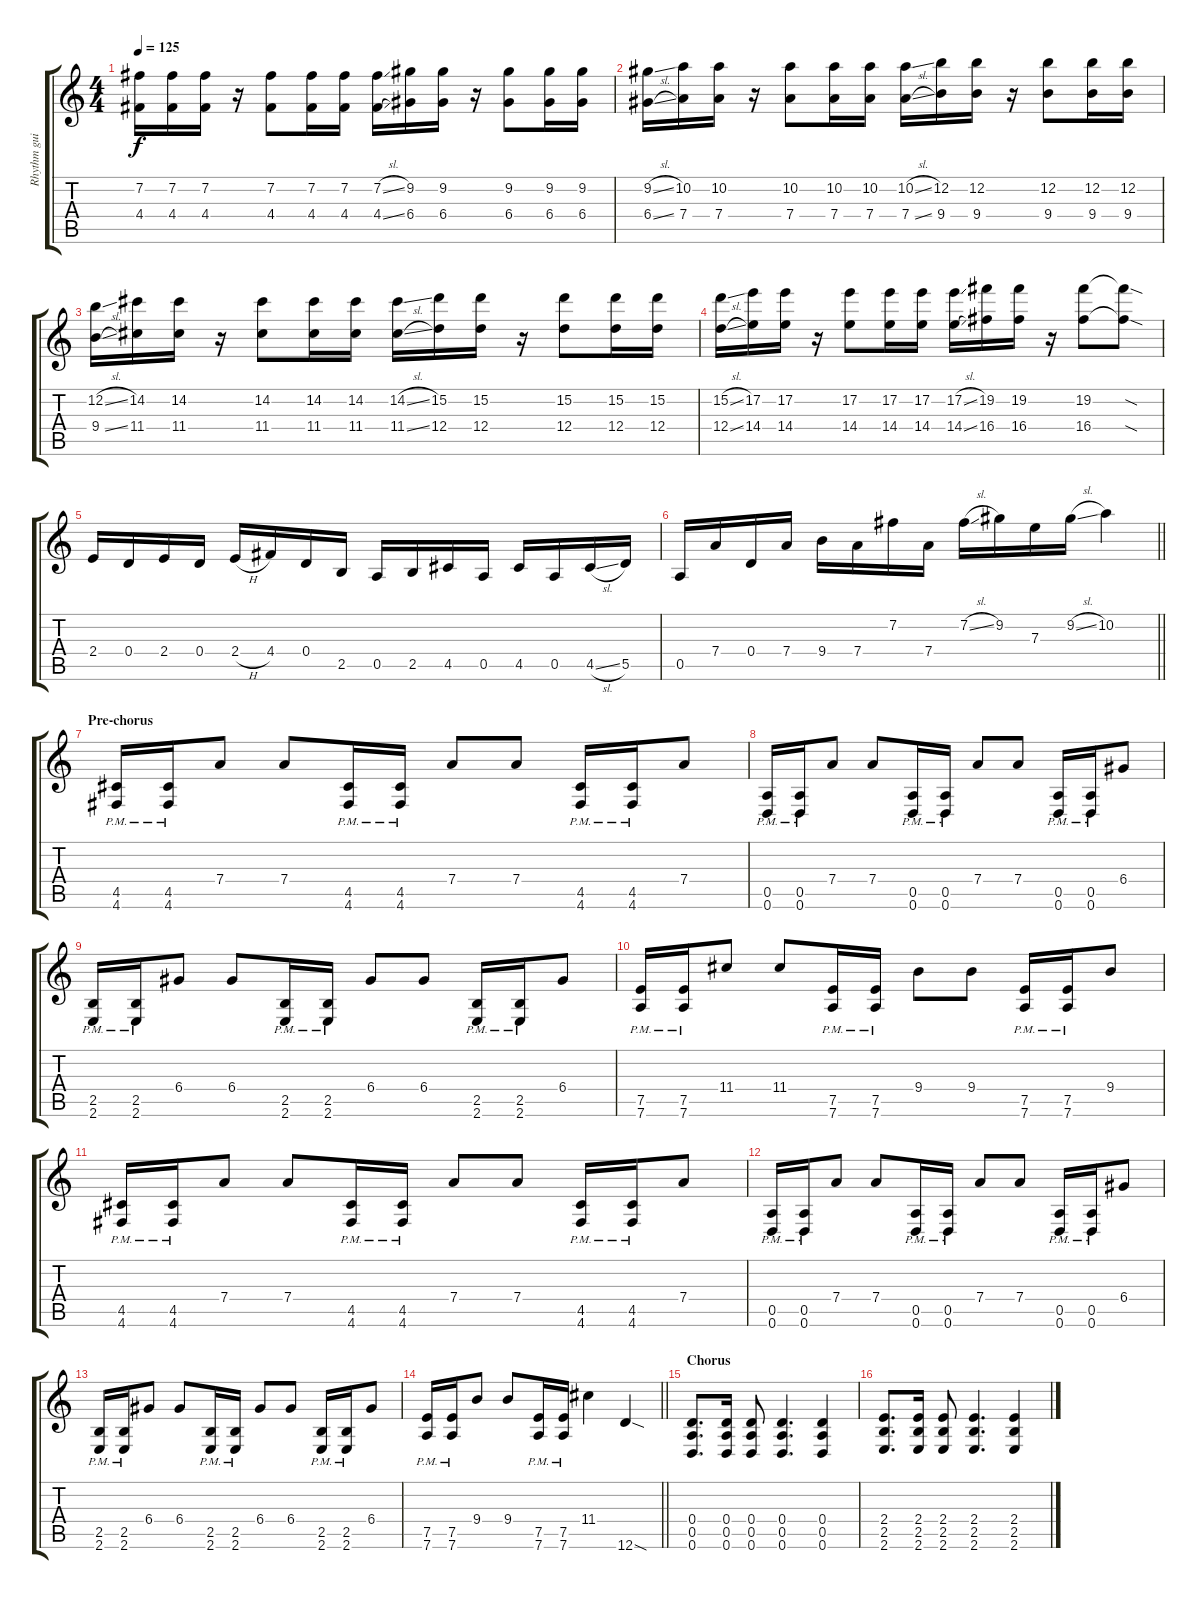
\track ("Rhythm guitar L" "Rhythm gui") {instrument distortionguitar}
\staff {score tabs}
\tuning (E4 B3 A3 D3 A2 D2) {hide}
\ts (4 4)
\tempo 125
\clef g2
\ks c
(7.2 4.4).16{dy f} (7.2 4.4).16 (7.2 4.4).16 r.16 (7.2 4.4).8 (7.2 4.4).16 (7.2 4.4).16 (7.2{sl} 4.4{sl}).16 (9.2 6.4).16 (9.2 6.4).16 r.16 (9.2 6.4).8 (9.2 6.4).16 (9.2 6.4).16 |
(9.2{sl} 6.4{sl}).16 (10.2 7.4).16 (10.2 7.4).16 r.16 (10.2 7.4).8 (10.2 7.4).16 (10.2 7.4).16 (10.2{sl} 7.4{sl}).16 (12.2 9.4).16 (12.2 9.4).16 r.16 (12.2 9.4).8 (12.2 9.4).16 (12.2 9.4).16 |
(12.2{sl} 9.4{sl}).16 (14.2 11.4).16 (14.2 11.4).16 r.16 (14.2 11.4).8 (14.2 11.4).16 (14.2 11.4).16 (14.2{sl} 11.4{sl}).16 (15.2 12.4).16 (15.2 12.4).16 r.16 (15.2 12.4).8 (15.2 12.4).16 (15.2 12.4).16 |
(15.2{sl} 12.4{sl}).16 (17.2 14.4).16 (17.2 14.4).16 r.16 (17.2 14.4).8 (17.2 14.4).16 (17.2 14.4).16 (17.2{sl} 14.4{sl}).16 (19.2 16.4).16 (19.2 16.4).16 r.16 (19.2 16.4).8 (19.2{sod t} 16.4{sod t}).8 |
2.4.16 0.4.16 2.4.16 0.4.16 2.4{h}.16 4.4.16 0.4.16 2.5.16 0.5.16 2.5.16 4.5.16 0.5.16 4.5.16 0.5.16 4.5{sl}.16 5.5.16 |
\barLineRight lightlight
0.5.16 7.4.16 0.4.16 7.4.16 9.4.16 7.4.16 7.2.16 7.4.16 7.2{sl}.16 9.2.16 7.3.16 9.2{sl}.16 10.2.4 |
\section ("" "Pre-chorus")
(4.5{pm} 4.6{pm}).16 (4.5{pm} 4.6{pm}).16 7.4.8 7.4.8 (4.5{pm} 4.6{pm}).16 (4.5{pm} 4.6{pm}).16 7.4.8 7.4.8 (4.5{pm} 4.6{pm}).16 (4.5{pm} 4.6{pm}).16 7.4.8 |
(0.5{pm} 0.6{pm}).16 (0.5{pm} 0.6{pm}).16 7.4.8 7.4.8 (0.5{pm} 0.6{pm}).16 (0.5{pm} 0.6{pm}).16 7.4.8 7.4.8 (0.5{pm} 0.6{pm}).16 (0.5{pm} 0.6{pm}).16 6.4.8 |
(2.5{pm} 2.6{pm}).16 (2.5{pm} 2.6{pm}).16 6.4.8 6.4.8 (2.5{pm} 2.6{pm}).16 (2.5{pm} 2.6{pm}).16 6.4.8 6.4.8 (2.5{pm} 2.6{pm}).16 (2.5{pm} 2.6{pm}).16 6.4.8 |
(7.5{pm} 7.6{pm}).16 (7.5{pm} 7.6{pm}).16 11.4.8 11.4.8 (7.5{pm} 7.6{pm}).16 (7.5{pm} 7.6{pm}).16 9.4.8 9.4.8 (7.5{pm} 7.6{pm}).16 (7.5{pm} 7.6{pm}).16 9.4.8 |
(4.5{pm} 4.6{pm}).16 (4.5{pm} 4.6{pm}).16 7.4.8 7.4.8 (4.5{pm} 4.6{pm}).16 (4.5{pm} 4.6{pm}).16 7.4.8 7.4.8 (4.5{pm} 4.6{pm}).16 (4.5{pm} 4.6{pm}).16 7.4.8 |
(0.5{pm} 0.6{pm}).16 (0.5{pm} 0.6{pm}).16 7.4.8 7.4.8 (0.5{pm} 0.6{pm}).16 (0.5{pm} 0.6{pm}).16 7.4.8 7.4.8 (0.5{pm} 0.6{pm}).16 (0.5{pm} 0.6{pm}).16 6.4.8 |
(2.5{pm} 2.6{pm}).16 (2.5{pm} 2.6{pm}).16 6.4.8 6.4.8 (2.5{pm} 2.6{pm}).16 (2.5{pm} 2.6{pm}).16 6.4.8 6.4.8 (2.5{pm} 2.6{pm}).16 (2.5{pm} 2.6{pm}).16 6.4.8 |
\barLineRight lightlight
(7.5{pm} 7.6{pm}).16 (7.5{pm} 7.6{pm}).16 9.4.8 9.4.8 (7.5{pm} 7.6{pm}).16 (7.5{pm} 7.6{pm}).16 11.4.4 12.6{sod}.4 |
\section ("" "Chorus")
(0.4 0.5 0.6).8{d} (0.4 0.5 0.6).16 (0.4 0.5 0.6).8 (0.4 0.5 0.6).4{d} (0.4 0.5 0.6).4 |
(2.4 2.5 2.6).8{d} (2.4 2.5 2.6).16 (2.4 2.5 2.6).8 (2.4 2.5 2.6).4{d} (2.4 2.5 2.6).4
